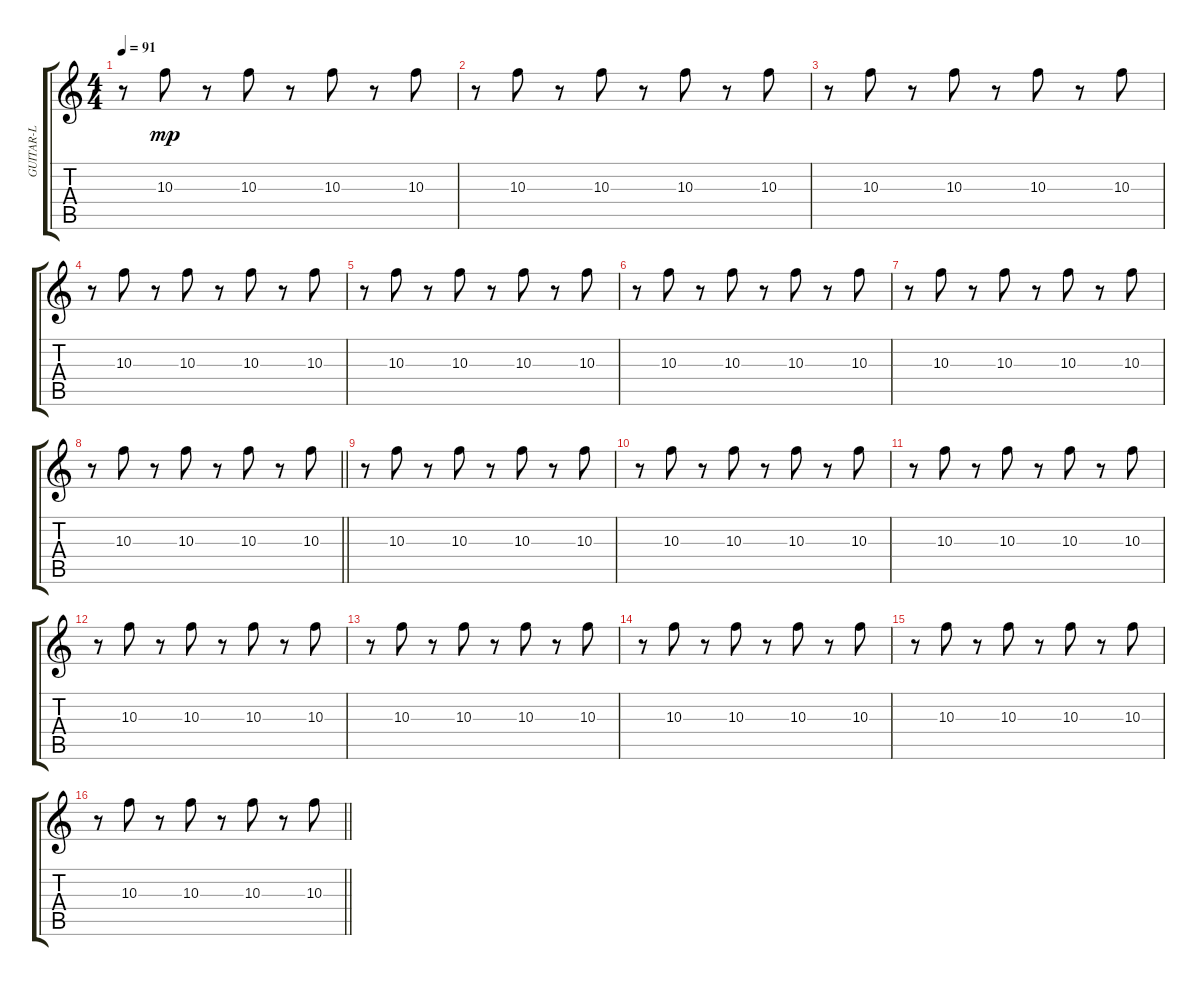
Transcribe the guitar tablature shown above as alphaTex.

\track ("GUITAR-L" "GUITAR-L") {instrument electricguitarjazz}
\staff {score tabs}
\tuning (E4 B3 G3 D3 A2 E2) {hide}
\ts (4 4)
\section ("" "")
\tempo 91
\clef g2
\ks c
r.8{dy f} 10.3.8{dy mp} r.8 10.3.8 r.8 10.3.8 r.8 10.3.8 |
r.8 10.3.8 r.8 10.3.8 r.8 10.3.8 r.8 10.3.8 |
r.8 10.3.8 r.8 10.3.8 r.8 10.3.8 r.8 10.3.8 |
r.8 10.3.8 r.8 10.3.8 r.8 10.3.8 r.8 10.3.8 |
r.8 10.3.8 r.8 10.3.8 r.8 10.3.8 r.8 10.3.8 |
r.8 10.3.8 r.8 10.3.8 r.8 10.3.8 r.8 10.3.8 |
r.8 10.3.8 r.8 10.3.8 r.8 10.3.8 r.8 10.3.8 |
\barLineRight lightlight
r.8 10.3.8 r.8 10.3.8 r.8 10.3.8 r.8 10.3.8 |
\section ("" "")
r.8 10.3.8 r.8 10.3.8 r.8 10.3.8 r.8 10.3.8 |
r.8 10.3.8 r.8 10.3.8 r.8 10.3.8 r.8 10.3.8 |
r.8 10.3.8 r.8 10.3.8 r.8 10.3.8 r.8 10.3.8 |
r.8 10.3.8 r.8 10.3.8 r.8 10.3.8 r.8 10.3.8 |
r.8 10.3.8 r.8 10.3.8 r.8 10.3.8 r.8 10.3.8 |
r.8 10.3.8 r.8 10.3.8 r.8 10.3.8 r.8 10.3.8 |
r.8 10.3.8 r.8 10.3.8 r.8 10.3.8 r.8 10.3.8 |
\barLineRight lightlight
r.8 10.3.8 r.8 10.3.8 r.8 10.3.8 r.8 10.3.8
